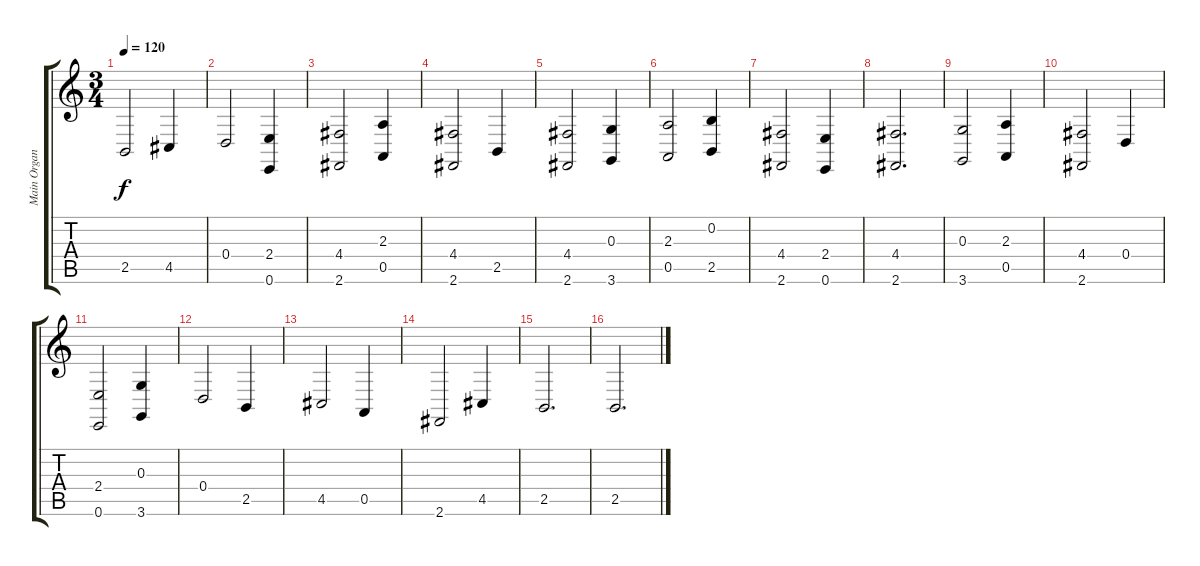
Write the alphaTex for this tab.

\track ("Main Organ" "Main Organ") {instrument harmonica}
\staff {score tabs}
\tuning (E4 B3 G3 D3 A2 E2) {hide}
\ts (3 4)
\tempo 120
\clef g2
\ks c
2.5.2{dy f} 4.5.4 |
0.4.2 (2.4 0.6).4 |
(4.4 2.6).2 (2.3 0.5).4 |
(4.4 2.6).2 2.5.4 |
(4.4 2.6).2 (0.3 3.6).4 |
(2.3 0.5).2 (0.2 2.5).4 |
(4.4 2.6).2 (2.4 0.6).4 |
(4.4 2.6).2{d} |
(0.3 3.6).2 (2.3 0.5).4 |
(4.4 2.6).2 0.4.4 |
(2.4 0.6).2 (0.3 3.6).4 |
0.4.2 2.5.4 |
4.5.2 0.5.4 |
2.6.2 4.5.4 |
2.5.2{d} |
2.5.2{d}
